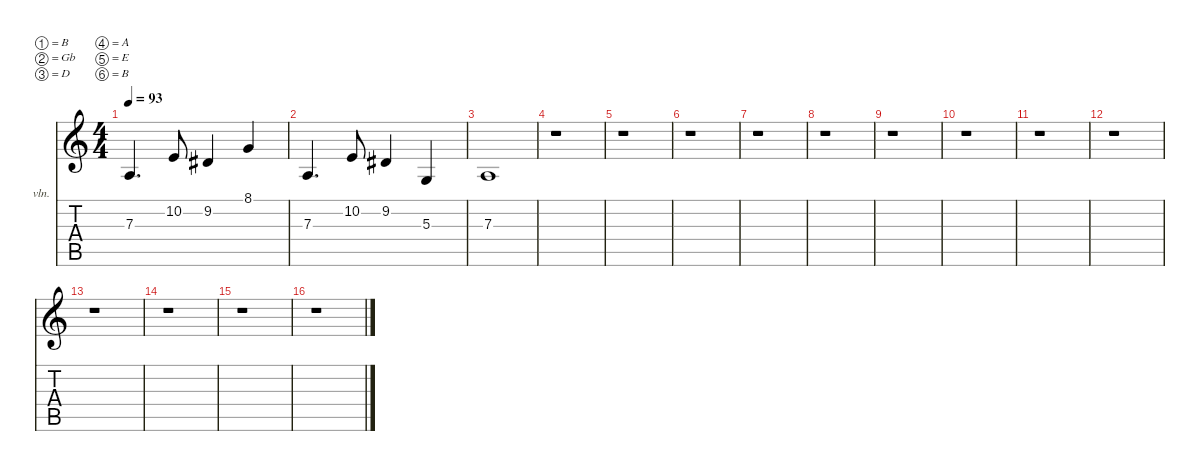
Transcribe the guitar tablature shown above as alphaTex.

\defaultSystemsLayout 2
\hideDynamics
\bracketExtendMode nobrackets
\firstSystemTrackNameOrientation horizontal
\otherSystemsTrackNameOrientation horizontal
\track ("Vocals" "vln.") {instrument synthstrings1}
\staff {score tabs}
\tuning (B3 Gb3 D3 A2 E2 B1)
\ts (4 4)
\scale
1.03043
\tempo 93
\accidentals auto
\clef g2
\ottava regular
\simile none
\ks c
7.3.4{d dy f beam Up} 10.2.8{beam Up} 9.2{acc #}.4{beam Up} 8.1.4{beam Up} |
\scale
0.969568 7.3.4{d beam Up} 10.2.8{beam Up} 9.2{acc #}.4{beam Up} 5.3.4{beam Up} |
\scale
1.03043 7.3.1{beam Up} |
\scale
0.969568 r.1{beam Down} |
\scale
1.03175 r.1{beam Down} |
\scale
0.968253 r.1{beam Down} |
\scale
1.03175 r.1{beam Down} |
\scale
0.968253 r.1{beam Down} |
\scale
1.03175 r.1{beam Down} |
\scale
0.968253 r.1{beam Down} |
\scale
1.03701 r.1{beam Down} |
\scale
0.96299 r.1{beam Down} |
\scale
1.03701 r.1{beam Down} |
\scale
0.96299 r.1{beam Down} |
\scale
1.03701 r.1{beam Down} |
\scale
0.96299 r.1{beam Down}
